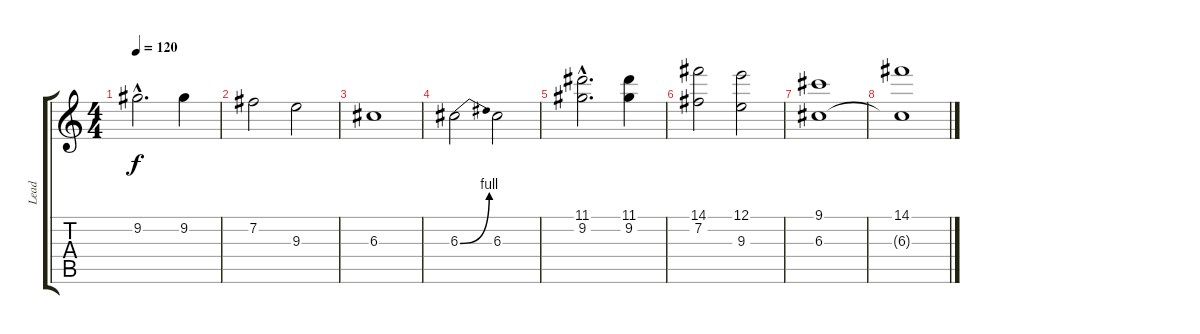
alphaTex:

\track ("Lead" "Lead") {instrument distortionguitar}
\staff {score tabs}
\tuning (E4 B3 G3 D3 A2 E2) {hide}
\ts (4 4)
\tempo 120
\clef g2
\ks c
9.2{hac}.2{d dy f} 9.2.4 |
7.2.2 9.3.2 |
6.3.1 |
6.3{be (bend 0 0 60 4)}.2 6.3.2 |
(11.1{hac} 9.2{hac}).2{d} (11.1 9.2).4 |
(14.1 7.2).2 (12.1 9.3).2 |
(9.1 6.3).1 |
(14.1 6.3{t}).1
